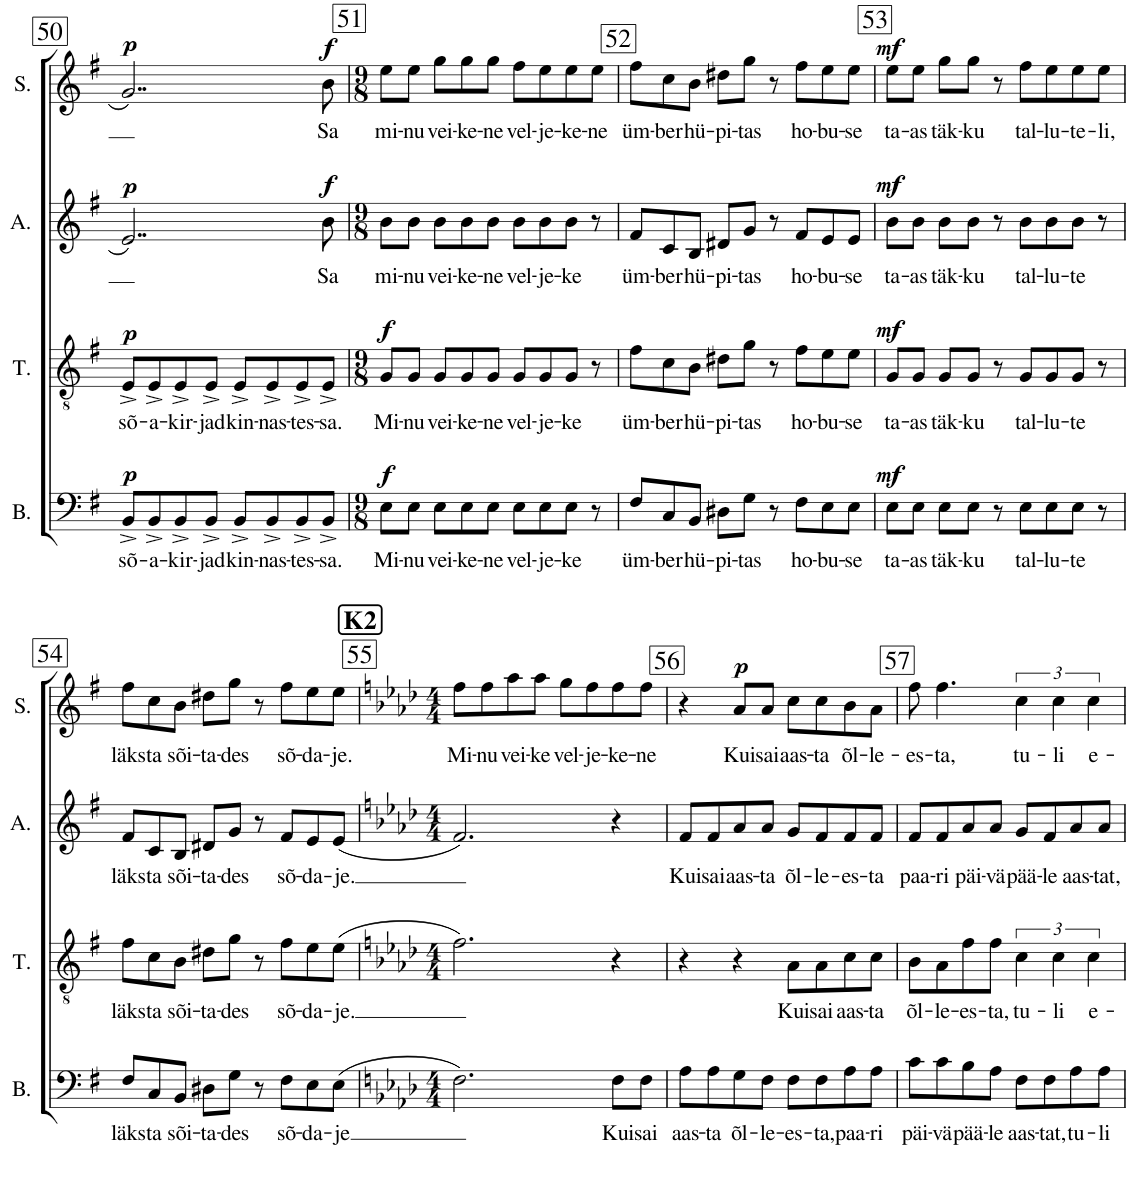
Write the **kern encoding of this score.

**kern	**text	**dynam	**kern	**text	**dynam	**kern	**text	**dynam	**kern	**text	**dynam
*part4	*part4	*part4	*part3	*part3	*part3	*part2	*part2	*part2	*part1	*part1	*part1
*staff4	*staff4	*staff4	*staff3	*staff3	*staff3	*staff2	*staff2	*staff2	*staff1	*staff1	*staff1
*I"Bass	*	*	*I"Tenor	*	*	*I"Alto	*	*	*I"Soprano	*	*
*I'B.	*	*	*I'T.	*	*	*I'A.	*	*	*I'S.	*	*
!!LO:PB:g=z
*clefF4	*	*	*clefGv2	*	*	*clefG2	*	*	*clefG2	*	*
*	*	*	*	*	*	*Trd1c2	*	*	*	*	*
*k[f#]	*	*	*k[f#]	*	*	*k[f#]	*	*	*k[f#]	*	*
*M4/4	*	*	*M4/4	*	*	*M4/4	*	*	*M4/4	*	*
=50	=50	=50	=50	=50	=50	=50	=50	=50	=50	=50	=50
!	!LO:LY:b	!LO:DY:a	!	!LO:LY:b	!LO:DY:a	!	!	!LO:DY:a	!	!	!LO:DY:a
8BB^/L	sõ-	p	8E^/L	-sõ-	p	2..e/	.	p	2..g/	.	p
!	!LO:LY:b	!	!	!LO:LY:b	!	!	!	!	!	!	!
8BB^/	-a-	.	8E^/	-a-	.	.	.	.	.	.	.
!	!LO:LY:b	!	!	!LO:LY:b	!	!	!	!	!	!	!
8BB^/	-kir-	.	8E^/	-kir-	.	.	.	.	.	.	.
!	!LO:LY:b	!	!	!LO:LY:b	!	!	!	!	!	!	!
8BB^/J	-jad	.	8E^/J	-jad	.	.	.	.	.	.	.
!	!LO:LY:b	!	!	!LO:LY:b	!	!	!	!	!	!	!
8BB^/L	kin-	.	8E^/L	kin-	.	.	.	.	.	.	.
!	!LO:LY:b	!	!	!LO:LY:b	!	!	!	!	!	!	!
8BB^/	-nas-	.	8E^/	-nas-	.	.	.	.	.	.	.
!	!LO:LY:b	!	!	!LO:LY:b	!	!	!	!	!	!	!
8BB^/	-tes-	.	8E^/	-tes-	.	.	.	.	.	.	.
!	!LO:LY:b	!	!	!LO:LY:b	!	!	!LO:LY:b	!LO:DY:a	!	!LO:LY:b	!LO:DY:a
8BB^/J	-sa.	.	8E^/J	-sa.	.	8b\	Sa	f	8b\	Sa	f
=51	=51	=51	=51	=51	=51	=51	=51	=51	=51	=51	=51
*M9/8	*	*	*M9/8	*	*	*M9/8	*	*	*M9/8	*	*
!	!LO:LY:b	!LO:DY:a	!	!LO:LY:b	!LO:DY:a	!	!LO:LY:b	!	!	!LO:LY:b	!
8E\L	Mi-	f	8G/L	Mi-	f	8b\L	mi-	.	8ee\L	mi-	.
!	!LO:LY:b	!	!	!LO:LY:b	!	!	!LO:LY:b	!	!	!LO:LY:b	!
8E\J	-nu	.	8G/J	-nu	.	8b\J	-nu	.	8ee\J	-nu	.
!	!LO:LY:b	!	!	!LO:LY:b	!	!	!LO:LY:b	!	!	!LO:LY:b	!
8E\L	vei-	.	8G/L	vei-	.	8b\L	vei-	.	8gg\L	vei-	.
!	!LO:LY:b	!	!	!LO:LY:b	!	!	!LO:LY:b	!	!	!LO:LY:b	!
8E\	-ke-	.	8G/	-ke-	.	8b\	-ke-	.	8gg\	-ke-	.
!	!LO:LY:b	!	!	!LO:LY:b	!	!	!LO:LY:b	!	!	!LO:LY:b	!
8E\J	-ne	.	8G/J	-ne	.	8b\J	-ne	.	8gg\J	-ne	.
!	!LO:LY:b	!	!	!LO:LY:b	!	!	!LO:LY:b	!	!	!LO:LY:b	!
8E\L	vel-	.	8G/L	vel-	.	8b\L	vel-	.	8ff#\L	vel-	.
!	!LO:LY:b	!	!	!LO:LY:b	!	!	!LO:LY:b	!	!	!LO:LY:b	!
8E\	-je-	.	8G/	-je-	.	8b\	-je-	.	8ee\	-je-	.
!	!LO:LY:b	!	!	!LO:LY:b	!	!	!LO:LY:b	!	!	!LO:LY:b	!
8E\J	-ke	.	8G/J	-ke	.	8b\J	-ke	.	8ee\	-ke-	.
!	!	!	!	!	!	!	!	!	!	!LO:LY:b	!
8r	.	.	8r	.	.	8r	.	.	8ee\J	-ne	.
=52	=52	=52	=52	=52	=52	=52	=52	=52	=52	=52	=52
!	!LO:LY:b	!	!	!LO:LY:b	!	!	!LO:LY:b	!	!	!LO:LY:b	!
8F#/L	üm-	.	8f#\L	üm-	.	8f#/L	üm-	.	8ff#\L	üm-	.
!	!LO:LY:b	!	!	!LO:LY:b	!	!	!LO:LY:b	!	!	!LO:LY:b	!
8C/	-ber	.	8c\	-ber	.	8c/	-ber	.	8cc\	-ber	.
!	!LO:LY:b	!	!	!LO:LY:b	!	!	!LO:LY:b	!	!	!LO:LY:b	!
8BB/J	hü-	.	8B\J	hü-	.	8B/J	hü-	.	8b\J	hü-	.
!	!LO:LY:b	!	!	!LO:LY:b	!	!	!LO:LY:b	!	!	!LO:LY:b	!
8D#X\L	-pi-	.	8d#X\L	-pi-	.	8d#X/L	-pi-	.	8dd#X\L	-pi-	.
!	!LO:LY:b	!	!	!LO:LY:b	!	!	!LO:LY:b	!	!	!LO:LY:b	!
8G\J	-tas	.	8g\J	-tas	.	8g/J	-tas	.	8gg\J	-tas	.
8r	.	.	8r	.	.	8r	.	.	8r	.	.
!	!LO:LY:b	!	!	!LO:LY:b	!	!	!LO:LY:b	!	!	!LO:LY:b	!
8F#\L	ho-	.	8f#\L	ho-	.	8f#/L	ho-	.	8ff#\L	ho-	.
!	!LO:LY:b	!	!	!LO:LY:b	!	!	!LO:LY:b	!	!	!LO:LY:b	!
8E\	-bu-	.	8e\	-bu-	.	8e/	-bu-	.	8ee\	-bu-	.
!	!LO:LY:b	!	!	!LO:LY:b	!	!	!LO:LY:b	!	!	!LO:LY:b	!
8E\J	-se	.	8e\J	-se	.	8e/J	-se	.	8ee\J	-se	.
=53	=53	=53	=53	=53	=53	=53	=53	=53	=53	=53	=53
!	!LO:LY:b	!LO:DY:a	!	!LO:LY:b	!LO:DY:a	!	!LO:LY:b	!LO:DY:a	!	!LO:LY:b	!LO:DY:a
8E\L	ta-	mf	8G/L	ta-	mf	8b\L	ta-	mf	8ee\L	ta-	mf
!	!LO:LY:b	!	!	!LO:LY:b	!	!	!LO:LY:b	!	!	!LO:LY:b	!
8E\J	-as	.	8G/J	-as	.	8b\J	-as	.	8ee\J	-as	.
!	!LO:LY:b	!	!	!LO:LY:b	!	!	!LO:LY:b	!	!	!LO:LY:b	!
8E\L	täk-	.	8G/L	täk-	.	8b\L	täk-	.	8gg\L	täk-	.
!	!LO:LY:b	!	!	!LO:LY:b	!	!	!LO:LY:b	!	!	!LO:LY:b	!
8E\J	-ku	.	8G/J	-ku	.	8b\J	-ku	.	8gg\J	-ku	.
8r	.	.	8r	.	.	8r	.	.	8r	.	.
!	!LO:LY:b	!	!	!LO:LY:b	!	!	!LO:LY:b	!	!	!LO:LY:b	!
8E\L	tal-	.	8G/L	tal-	.	8b\L	tal-	.	8ff#\L	tal-	.
!	!LO:LY:b	!	!	!LO:LY:b	!	!	!LO:LY:b	!	!	!LO:LY:b	!
8E\	-lu-	.	8G/	-lu-	.	8b\	-lu-	.	8ee\	-lu-	.
!	!LO:LY:b	!	!	!LO:LY:b	!	!	!LO:LY:b	!	!	!LO:LY:b	!
8E\J	-te	.	8G/J	-te	.	8b\J	-te	.	8ee\	-te-	.
!	!	!	!	!	!	!	!	!	!	!LO:LY:b	!
8r	.	.	8r	.	.	8r	.	.	8ee\J	-li,	.
!!LO:LB:g=z
=54	=54	=54	=54	=54	=54	=54	=54	=54	=54	=54	=54
!	!LO:LY:b	!	!	!LO:LY:b	!	!	!LO:LY:b	!	!	!LO:LY:b	!
8F#/L	läks	.	8f#\L	läks	.	8f#/L	läks	.	8ff#\L	läks	.
!	!LO:LY:b	!	!	!LO:LY:b	!	!	!LO:LY:b	!	!	!LO:LY:b	!
8C/	ta	.	8c\	ta	.	8c/	ta	.	8cc\	ta	.
!	!LO:LY:b	!	!	!LO:LY:b	!	!	!LO:LY:b	!	!	!LO:LY:b	!
8BB/J	sõi-	.	8B\J	sõi-	.	8B/J	sõi-	.	8b\J	sõi-	.
!	!LO:LY:b	!	!	!LO:LY:b	!	!	!LO:LY:b	!	!	!LO:LY:b	!
8D#X\L	-ta-	.	8d#X\L	-ta-	.	8d#X/L	-ta-	.	8dd#X\L	-ta-	.
!	!LO:LY:b	!	!	!LO:LY:b	!	!	!LO:LY:b	!	!	!LO:LY:b	!
8G\J	-des	.	8g\J	-des	.	8g/J	-des	.	8gg\J	-des	.
8r	.	.	8r	.	.	8r	.	.	8r	.	.
!	!LO:LY:b	!	!	!LO:LY:b	!	!	!LO:LY:b	!	!	!LO:LY:b	!
8F#\L	sõ-	.	8f#\L	sõ-	.	8f#/L	sõ-	.	8ff#\L	sõ-	.
!	!LO:LY:b	!	!	!LO:LY:b	!	!	!LO:LY:b	!	!	!LO:LY:b	!
8E\	-da-	.	8e\	-da-	.	8e/	-da-	.	8ee\	-da-	.
!	!LO:LY:b	!	!	!LO:LY:b	!	!	!LO:LY:b	!	!	!LO:LY:b	!
(8E\J	-je	.	(8e\J	-je.	.	(8e/J	-je.	.	8ee\J	-je.	.
!!LO:REH:place=s1:a:B:cj:fs=14:t=K2
=55	=55	=55	=55	=55	=55	=55	=55	=55	=55	=55	=55
*k[b-e-a-d-]	*	*	*k[b-e-a-d-]	*	*	*k[b-e-a-d-]	*	*	*k[b-e-a-d-]	*	*
*M4/4	*	*	*M4/4	*	*	*M4/4	*	*	*M4/4	*	*
!	!	!	!	!	!	!	!	!	!	!LO:LY:b	!
2.F\)	.	.	2.f\)	.	.	2.f/)	.	.	8ff\L	Mi-	.
!	!	!	!	!	!	!	!	!	!	!LO:LY:b	!
.	.	.	.	.	.	.	.	.	8ff\	-nu	.
!	!	!	!	!	!	!	!	!	!	!LO:LY:b	!
.	.	.	.	.	.	.	.	.	8aa-\	vei-	.
!	!	!	!	!	!	!	!	!	!	!LO:LY:b	!
.	.	.	.	.	.	.	.	.	8aa-\J	-ke	.
!	!	!	!	!	!	!	!	!	!	!LO:LY:b	!
.	.	.	.	.	.	.	.	.	8gg\L	vel-	.
!	!	!	!	!	!	!	!	!	!	!LO:LY:b	!
.	.	.	.	.	.	.	.	.	8ff\	-je-	.
!	!LO:LY:b	!	!	!	!	!	!	!	!	!LO:LY:b	!
8F\L	Kui	.	4r	.	.	4r	.	.	8ff\	-ke-	.
!	!LO:LY:b	!	!	!	!	!	!	!	!	!LO:LY:b	!
8F\J	sai	.	.	.	.	.	.	.	8ff\J	-ne	.
=56	=56	=56	=56	=56	=56	=56	=56	=56	=56	=56	=56
!	!LO:LY:b	!	!	!	!	!	!LO:LY:b	!	!	!	!
8A-\L	aas-	.	4r	.	.	8f/L	Kui	.	4r	.	.
!	!LO:LY:b	!	!	!	!	!	!LO:LY:b	!	!	!	!
8A-\	-ta	.	.	.	.	8f/	sai	.	.	.	.
!	!LO:LY:b	!	!	!	!	!	!LO:LY:b	!	!	!LO:LY:b	!LO:DY:a
8G\	õl-	.	4r	.	.	8a-/	aas-	.	8a-/L	Kui	p
!	!LO:LY:b	!	!	!	!	!	!LO:LY:b	!	!	!LO:LY:b	!
8F\J	-le-	.	.	.	.	8a-/J	-ta	.	8a-/J	sai	.
!	!LO:LY:b	!	!	!LO:LY:b	!	!	!LO:LY:b	!	!	!LO:LY:b	!
8F\L	-es-	.	8A-\L	Kui	.	8g/L	õl-	.	8cc\L	aas-	.
!	!LO:LY:b	!	!	!LO:LY:b	!	!	!LO:LY:b	!	!	!LO:LY:b	!
8F\	-ta,	.	8A-\	sai	.	8f/	-le-	.	8cc\	-ta	.
!	!LO:LY:b	!	!	!LO:LY:b	!	!	!LO:LY:b	!	!	!LO:LY:b	!
8A-\	paa-	.	8c\	aas-	.	8f/	-es-	.	8b-\	õl-	.
!	!LO:LY:b	!	!	!LO:LY:b	!	!	!LO:LY:b	!	!	!LO:LY:b	!
8A-\J	-ri	.	8c\J	-ta	.	8f/J	-ta	.	8a-\J	-le-	.
=57	=57	=57	=57	=57	=57	=57	=57	=57	=57	=57	=57
!	!LO:LY:b	!	!	!LO:LY:b	!	!	!LO:LY:b	!	!	!LO:LY:b	!
8c\L	päi-	.	8B-\L	õl-	.	8f/L	paa-	.	8ff\	-es-	.
!	!LO:LY:b	!	!	!LO:LY:b	!	!	!LO:LY:b	!	!	!LO:LY:b	!
8c\	-vä	.	8A-\	-le-	.	8f/	-ri	.	4.ff\	-ta,	.
!	!LO:LY:b	!	!	!LO:LY:b	!	!	!LO:LY:b	!	!	!	!
8B-\	pää-	.	8f\	-es-	.	8a-/	päi-	.	.	.	.
!	!LO:LY:b	!	!	!LO:LY:b	!	!	!LO:LY:b	!	!	!	!
8A-\J	-le	.	8f\J	-ta,	.	8a-/J	-vä	.	.	.	.
!	!LO:LY:b	!	!	!LO:LY:b	!	!	!LO:LY:b	!	!	!LO:LY:b	!
8F\L	aas-	.	6c\	tu-	.	8g/L	pää-	.	6cc\	tu-	.
!	!LO:LY:b	!	!	!	!	!	!LO:LY:b	!	!	!	!
8F\	-tat,	.	.	.	.	8f/	-le	.	.	.	.
!	!	!	!	!LO:LY:b	!	!	!	!	!	!LO:LY:b	!
.	.	.	6c\	-li	.	.	.	.	6cc\	-li	.
!	!LO:LY:b	!	!	!	!	!	!LO:LY:b	!	!	!	!
8A-\	tu-	.	.	.	.	8a-/	aas-	.	.	.	.
!	!	!	!	!LO:LY:b	!	!	!	!	!	!LO:LY:b	!
.	.	.	6c\	e-	.	.	.	.	6cc\	e-	.
!	!LO:LY:b	!	!	!	!	!	!LO:LY:b	!	!	!	!
8A-\J	-li	.	.	.	.	8a-/J	-tat,	.	.	.	.
=	=	=	=	=	=	=	=	=	=	=	=
*-	*-	*-	*-	*-	*-	*-	*-	*-	*-	*-	*-
